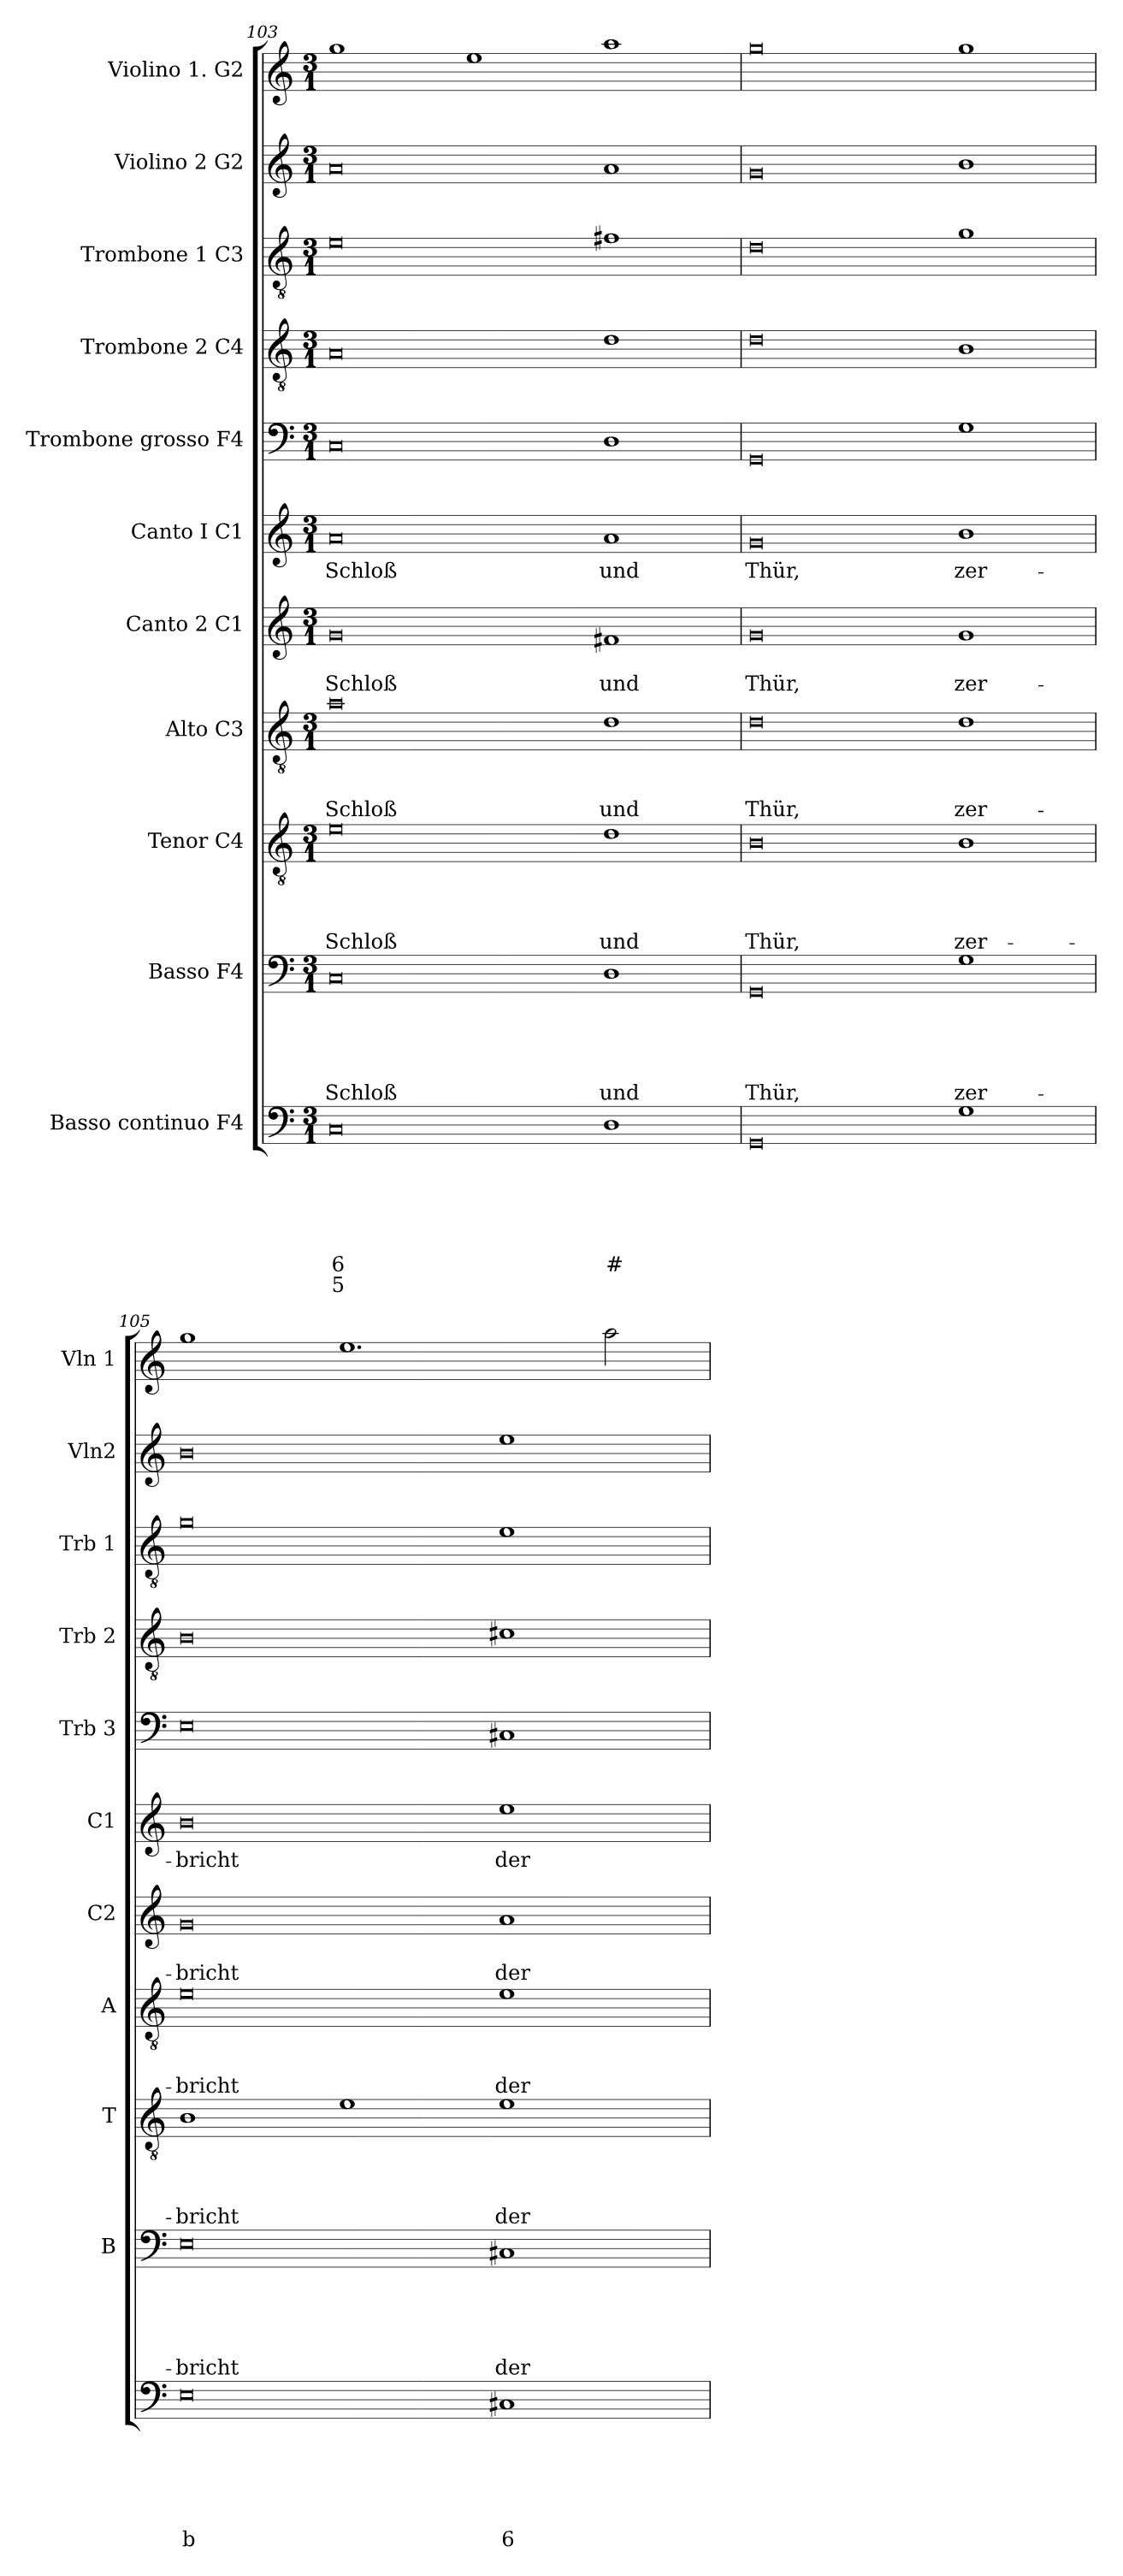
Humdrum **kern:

**kern	**text	**text	**text	**text	**text	**text	**text	**kern	**text	**text	**text	**text	**text	**kern	**text	**text	**text	**text	**kern	**text	**text	**text	**kern	**text	**text	**kern	**text	**kern	**kern	**kern	**kern	**kern
*part11	*part11	*part11	*part11	*part11	*part11	*part11	*part11	*part10	*part10	*part10	*part10	*part10	*part10	*part9	*part9	*part9	*part9	*part9	*part8	*part8	*part8	*part8	*part7	*part7	*part7	*part6	*part6	*part5	*part4	*part3	*part2	*part1
*staff11	*staff11	*staff11	*staff11	*staff11	*staff11	*staff11	*staff11	*staff10	*staff10	*staff10	*staff10	*staff10	*staff10	*staff9	*staff9	*staff9	*staff9	*staff9	*staff8	*staff8	*staff8	*staff8	*staff7	*staff7	*staff7	*staff6	*staff6	*staff5	*staff4	*staff3	*staff2	*staff1
*I"Basso continuo F4	*	*	*	*	*	*	*	*I"Basso F4	*	*	*	*	*	*I"Tenor C4	*	*	*	*	*I"Alto C3	*	*	*	*I"Canto 2 C1	*	*	*I"Canto I C1	*	*I"Trombone grosso F4	*I"Trombone 2 C4	*I"Trombone 1 C3	*I"Violino 2 G2	*I"Violino 1. G2
*	*	*	*	*	*	*	*	*I'B	*	*	*	*	*	*I'T	*	*	*	*	*I'A	*	*	*	*I'C2	*	*	*I'C1	*	*I'Trb 3	*I'Trb 2	*I'Trb 1	*I'Vln2	*I'Vln 1
!!LO:PB:g=z
*clefF4	*	*	*	*	*	*	*	*clefF4	*	*	*	*	*	*clefGv2	*	*	*	*	*clefGv2	*	*	*	*clefG2	*	*	*clefG2	*	*clefF4	*clefGv2	*clefGv2	*clefG2	*clefG2
*k[]	*	*	*	*	*	*	*	*k[]	*	*	*	*	*	*k[]	*	*	*	*	*k[]	*	*	*	*k[]	*	*	*k[]	*	*k[]	*k[]	*k[]	*k[]	*k[]
*C:	*	*	*	*	*	*	*	*C:	*	*	*	*	*	*C:	*	*	*	*	*C:	*	*	*	*C:	*	*	*C:	*	*C:	*C:	*C:	*C:	*C:
*M3/1	*	*	*	*	*	*	*	*M3/1	*	*	*	*	*	*M3/1	*	*	*	*	*M3/1	*	*	*	*M3/1	*	*	*M3/1	*	*M3/1	*M3/1	*M3/1	*M3/1	*M3/1
=103	=103	=103	=103	=103	=103	=103	=103	=103	=103	=103	=103	=103	=103	=103	=103	=103	=103	=103	=103	=103	=103	=103	=103	=103	=103	=103	=103	=103	=103	=103	=103	=103
!	!	!	!	!	!	!LO:LY:b	!LO:LY:b	!	!	!	!	!	!LO:LY:b	!	!	!	!	!LO:LY:b	!	!	!	!LO:LY:b	!	!	!LO:LY:b	!	!LO:LY:b	!	!	!	!	!
0C	.	.	.	.	.	6	5	0C	.	.	.	.	Schloß	0e	.	.	.	Schloß	0a	.	.	Schloß	0g	.	Schloß	0a	Schloß	0C	0A	0e	0a	1gg
.	.	.	.	.	.	.	.	.	.	.	.	.	.	.	.	.	.	.	.	.	.	.	.	.	.	.	.	.	.	.	.	1ee
!	!	!	!	!	!	!LO:LY:b	!	!	!	!	!	!	!LO:LY:b	!	!	!	!	!LO:LY:b	!	!	!	!LO:LY:b	!	!	!LO:LY:b	!	!LO:LY:b	!	!	!	!	!
1D	.	.	.	.	.	#	.	1D	.	.	.	.	und	1d	.	.	.	und	1d	.	.	und	1f#X	.	und	1a	und	1D	1d	1f#X	1a	1aa
=104	=104	=104	=104	=104	=104	=104	=104	=104	=104	=104	=104	=104	=104	=104	=104	=104	=104	=104	=104	=104	=104	=104	=104	=104	=104	=104	=104	=104	=104	=104	=104	=104
!	!	!	!	!	!	!	!	!	!	!	!	!	!LO:LY:b	!	!	!	!	!LO:LY:b	!	!	!	!LO:LY:b	!	!	!LO:LY:b	!	!LO:LY:b	!	!	!	!	!
0GG	.	.	.	.	.	.	.	0GG	.	.	.	.	Thür,	0B	.	.	.	Thür,	0d	.	.	Thür,	0g	.	Thür,	0g	Thür,	0GG	0d	0d	0g	0gg
!	!	!	!	!	!	!	!	!	!	!	!	!	!LO:LY:b	!	!	!	!	!LO:LY:b	!	!	!	!LO:LY:b	!	!	!LO:LY:b	!	!LO:LY:b	!	!	!	!	!
1G	.	.	.	.	.	.	.	1G	.	.	.	.	zer-	1B	.	.	.	zer-	1d	.	.	zer-	1g	.	zer-	1b	zer-	1G	1B	1g	1b	1gg
=105	=105	=105	=105	=105	=105	=105	=105	=105	=105	=105	=105	=105	=105	=105	=105	=105	=105	=105	=105	=105	=105	=105	=105	=105	=105	=105	=105	=105	=105	=105	=105	=105
!	!	!	!	!	!	!LO:LY:b	!	!	!	!	!	!	!LO:LY:b	!	!	!	!	!LO:LY:b	!	!	!	!LO:LY:b	!	!	!LO:LY:b	!	!LO:LY:b	!	!	!	!	!
0E	.	.	.	.	.	b	.	0E	.	.	.	.	-bricht	1B	.	.	.	-bricht	0e	.	.	-bricht	0g	.	-bricht	0b	-bricht	0E	0B	0g	0b	1gg
.	.	.	.	.	.	.	.	.	.	.	.	.	.	1e	.	.	.	.	.	.	.	.	.	.	.	.	.	.	.	.	.	1.ee
!	!	!	!	!	!	!LO:LY:b	!	!	!	!	!	!	!LO:LY:b	!	!	!	!	!LO:LY:b	!	!	!	!LO:LY:b	!	!	!LO:LY:b	!	!LO:LY:b	!	!	!	!	!
1C#X	.	.	.	.	.	6	.	1C#X	.	.	.	.	der	1e	.	.	.	der	1e	.	.	der	1a	.	der	1ee	der	1C#X	1c#X	1e	1ee	.
.	.	.	.	.	.	.	.	.	.	.	.	.	.	.	.	.	.	.	.	.	.	.	.	.	.	.	.	.	.	.	.	2aa\
=	=	=	=	=	=	=	=	=	=	=	=	=	=	=	=	=	=	=	=	=	=	=	=	=	=	=	=	=	=	=	=	=
*-	*-	*-	*-	*-	*-	*-	*-	*-	*-	*-	*-	*-	*-	*-	*-	*-	*-	*-	*-	*-	*-	*-	*-	*-	*-	*-	*-	*-	*-	*-	*-	*-
